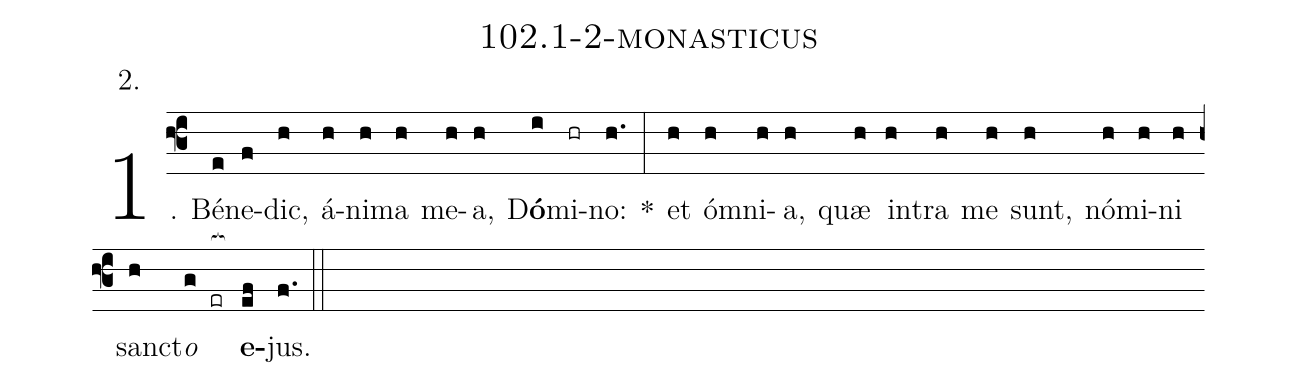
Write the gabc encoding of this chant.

name: 102.1-2-monasticus;
annotation: 2.;
%%
(f3)1. Bé(e)ne(f)dic,(h) á(h)ni(h)ma(h) me(h)a,(h) D<b>ó</b>(i)mi(hr)no:(h.) *(:) et(h) óm(h)ni(h)a,(h) quæ(h) in(h)tra(h) me(h) sunt,(h) nó(h)mi(h)ni(h) sanc(h)t<i>o</i>(g er[ocb:1{]) <b>e</b>(ef[ocb:0}])jus.(f.) (::)
